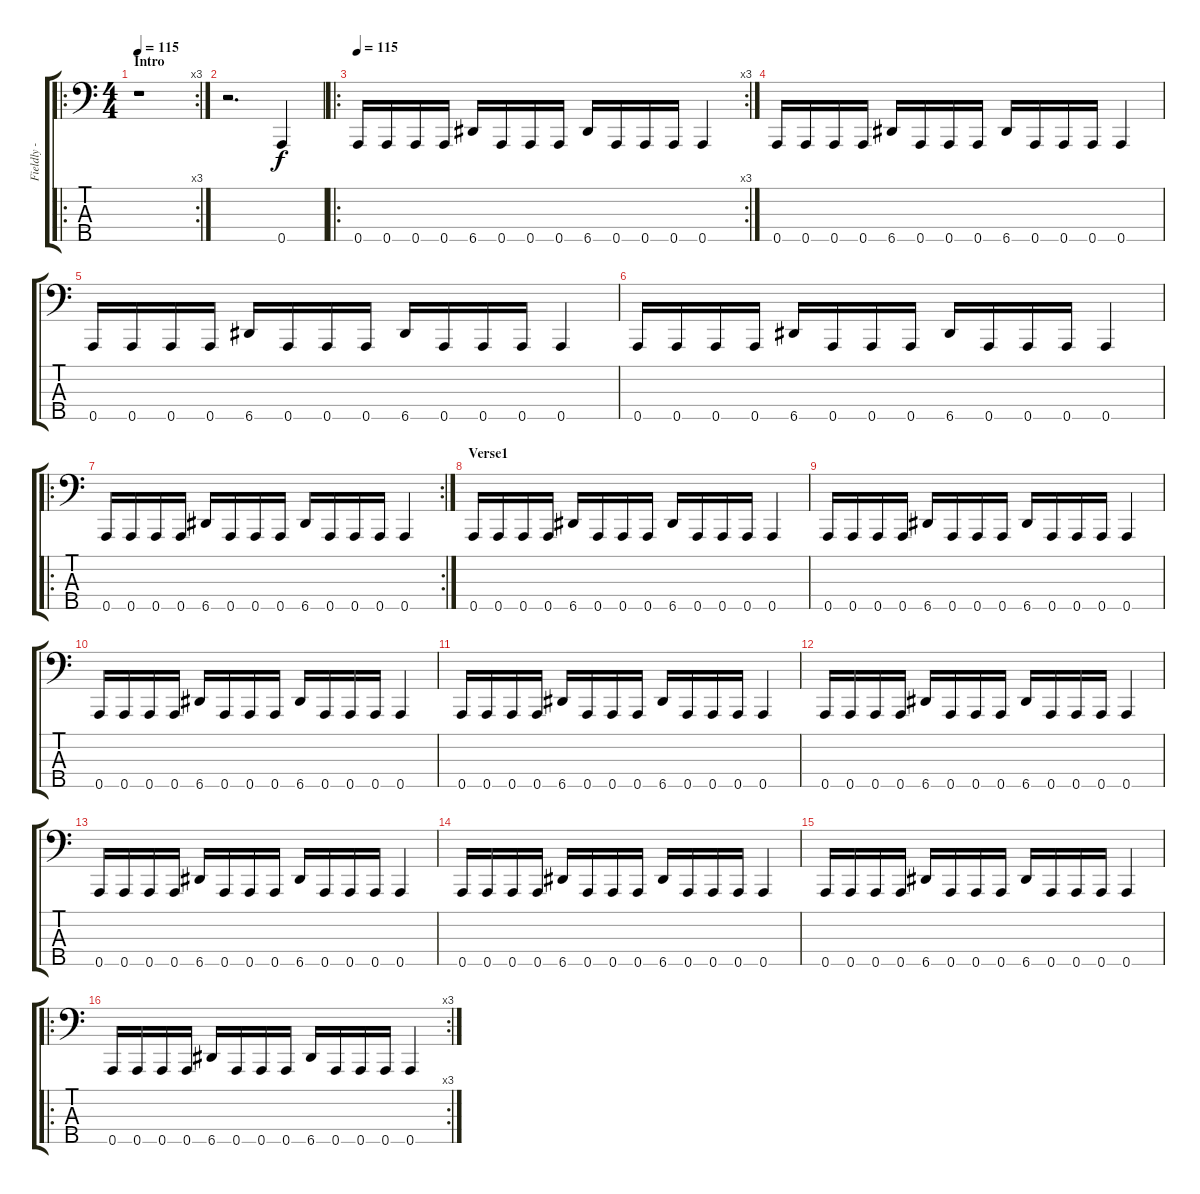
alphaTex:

\track ("Fieldly - Bass" "Fieldly - ") {instrument slapbass1}
\staff {score tabs}
\tuning (F2 C2 G1 D1 A0) {hide}
\ro
\rc 3
\ts (4 4)
\section ("" "Intro")
\tempo 115
\clef f4
\ks c
r.1{dy f instrument slapbass1} |
r.2{d} 0.5.4 |
\ro
\rc 3
\tempo 115
0.5.16 0.5.16 0.5.16 0.5.16 6.5.16 0.5.16 0.5.16 0.5.16 6.5.16 0.5.16 0.5.16 0.5.16 0.5.4 |
0.5.16 0.5.16 0.5.16 0.5.16 6.5.16 0.5.16 0.5.16 0.5.16 6.5.16 0.5.16 0.5.16 0.5.16 0.5.4 |
0.5.16 0.5.16 0.5.16 0.5.16 6.5.16 0.5.16 0.5.16 0.5.16 6.5.16 0.5.16 0.5.16 0.5.16 0.5.4 |
0.5.16 0.5.16 0.5.16 0.5.16 6.5.16 0.5.16 0.5.16 0.5.16 6.5.16 0.5.16 0.5.16 0.5.16 0.5.4 |
\ro
\rc 2
0.5.16 0.5.16 0.5.16 0.5.16 6.5.16 0.5.16 0.5.16 0.5.16 6.5.16 0.5.16 0.5.16 0.5.16 0.5.4 |
\section ("" "Verse1")
0.5.16 0.5.16 0.5.16 0.5.16 6.5.16 0.5.16 0.5.16 0.5.16 6.5.16 0.5.16 0.5.16 0.5.16 0.5.4 |
0.5.16 0.5.16 0.5.16 0.5.16 6.5.16 0.5.16 0.5.16 0.5.16 6.5.16 0.5.16 0.5.16 0.5.16 0.5.4 |
0.5.16 0.5.16 0.5.16 0.5.16 6.5.16 0.5.16 0.5.16 0.5.16 6.5.16 0.5.16 0.5.16 0.5.16 0.5.4 |
0.5.16 0.5.16 0.5.16 0.5.16 6.5.16 0.5.16 0.5.16 0.5.16 6.5.16 0.5.16 0.5.16 0.5.16 0.5.4 |
0.5.16 0.5.16 0.5.16 0.5.16 6.5.16 0.5.16 0.5.16 0.5.16 6.5.16 0.5.16 0.5.16 0.5.16 0.5.4 |
0.5.16 0.5.16 0.5.16 0.5.16 6.5.16 0.5.16 0.5.16 0.5.16 6.5.16 0.5.16 0.5.16 0.5.16 0.5.4 |
0.5.16 0.5.16 0.5.16 0.5.16 6.5.16 0.5.16 0.5.16 0.5.16 6.5.16 0.5.16 0.5.16 0.5.16 0.5.4 |
0.5.16 0.5.16 0.5.16 0.5.16 6.5.16 0.5.16 0.5.16 0.5.16 6.5.16 0.5.16 0.5.16 0.5.16 0.5.4 |
\ro
\rc 3
0.5.16 0.5.16 0.5.16 0.5.16 6.5.16 0.5.16 0.5.16 0.5.16 6.5.16 0.5.16 0.5.16 0.5.16 0.5.4
